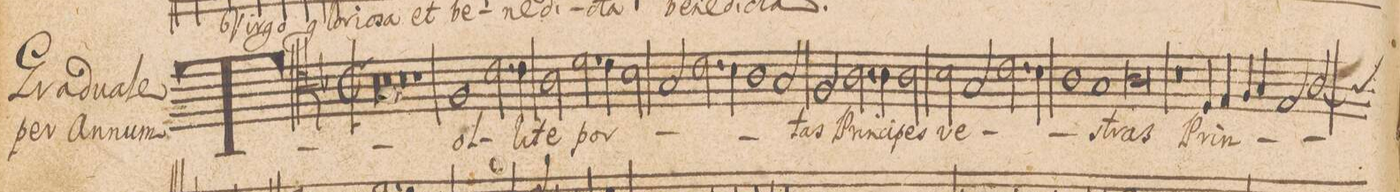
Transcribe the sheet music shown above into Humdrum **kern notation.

**kern	**text
*I"[Tenore]	*
*clefC4	*
*k[b-]	*
*met(C|)	*
*M2/1	*
00r	.
=2-	=2-
=3-	=3-
00r	.
=4-	=4-
=5-	=5-
0r	.
=6-	=6-
1r	.
1F/	Tol-
=7-	=7-
*2\right	*
2.c\	.
4c\	-li-
2A\	-te
2.d\	por-
=8-	=8-
4c\	.
2B-\	.
2G/	.
2.c\	.
=9-	=9-
4B-\	.
1A\	.
2G/	.
=10-	=10-
2F/	-tas
2.A\	Prin-
4A\	-ci-
2A\	-pes
=11-	=11-
2B-\	ve-
2G/	.
2.c\	.
4B-\	.
=12-	=12-
1A\	.
1G/	.
=13-	=13-
0A\	-stras
=14-	=14-
0r	.
=15-	=15-
4D/	Prin-
4E/	.
4F/	.
4G/	.
2E/	.
*custos:A	*
[2A/	.
*-	*-
